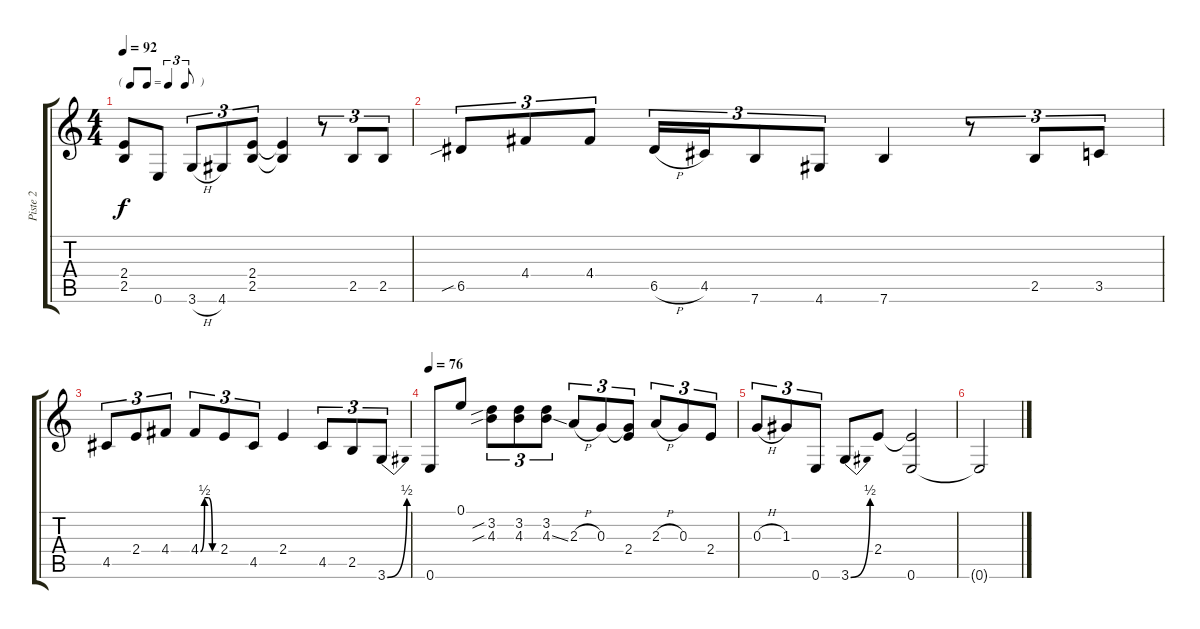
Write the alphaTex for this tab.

\track ("Piste 2" "Piste 2") {instrument electricguitarclean}
\staff {score tabs}
\tuning (E4 B3 G3 D3 A2 E2) {hide}
\ts (4 4)
\tf triplet8th
\tempo 92
\clef g2
\ks c
(2.4 2.5).8{dy f} 0.6.8 3.6{h}.8{tu (3 2)} 4.6.8{tu (3 2)} (2.4 2.5).8{tu (3 2)} (2.4{t} 2.5{t}).4 r.8{tu (3 2)} 2.5.8{tu (3 2)} 2.5.8{tu (3 2)} |
6.5{sib}.8{tu (3 2)} 4.4.8{tu (3 2)} 4.4.8{tu (3 2)} 6.5{h}.16{tu (3 2)} 4.5.16{tu (3 2)} 7.6.8{tu (3 2)} 4.6.8{tu (3 2)} 7.6.4 r.8{tu (3 2)} 2.5.8{tu (3 2)} 3.5.8{tu (3 2)} |
4.5.8{tu (3 2)} 2.4.8{tu (3 2)} 4.4.8{tu (3 2)} 4.4{be (custom 0 0 15 2 30 2 45 0 60 0)}.8{tu (3 2)} 2.4.8{tu (3 2)} 4.5.8{tu (3 2)} 2.4.4 4.5.8{tu (3 2)} 2.5.8{tu (3 2)} 3.6{be (bend 0 0 60 2)}.8{tu (3 2)} |
\tempo 76
0.6.8 0.1.8 (3.2{sib} 4.3{sib}).8{tu (3 2)} (3.2 4.3).8{tu (3 2)} (3.2 4.3{ss}).8{tu (3 2)} 2.3{h}.8{tu (3 2)} 0.3.8{tu (3 2)} (0.3{t} 2.4).8{tu (3 2)} 2.3{h}.8{tu (3 2)} 0.3.8{tu (3 2)} 2.4.8{tu (3 2)} |
0.3{h}.8{tu (3 2)} 1.3.8{tu (3 2)} 0.6.8{tu (3 2)} 3.6{be (bend 0 0 60 2)}.8 2.4.8 (2.4{t} 0.6).2 |
0.6{t}.2
